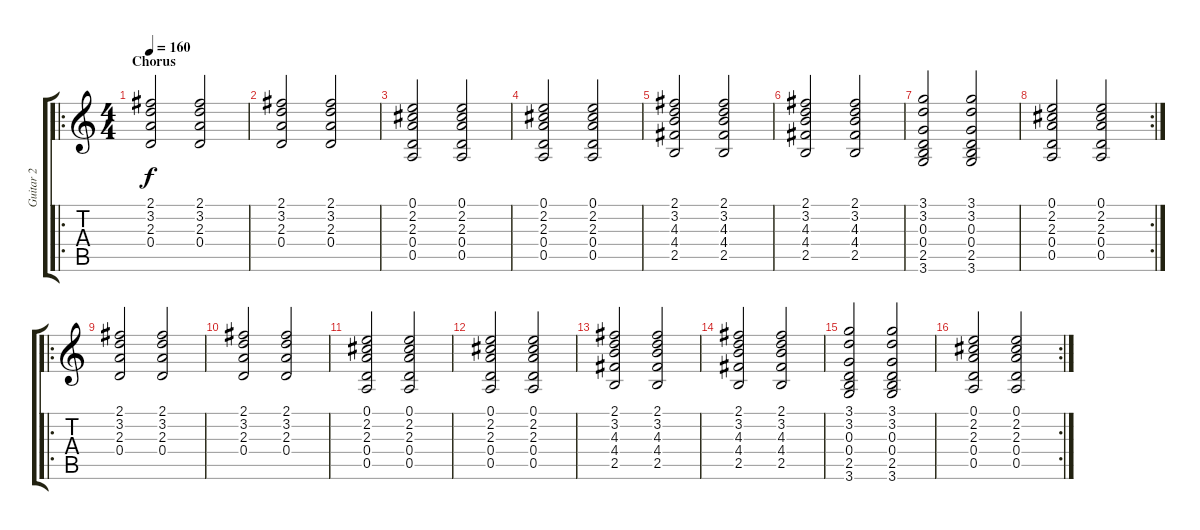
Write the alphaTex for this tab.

\track ("Guitar 2" "Guitar 2") {instrument acousticguitarnylon}
\staff {score tabs}
\tuning (E4 B3 G3 D3 A2 E2) {hide}
\ro
\ts (4 4)
\section ("" "Chorus")
\tempo 160
\clef g2
\ks c
(2.1 3.2 2.3 0.4).2{dy f} (2.1 3.2 2.3 0.4).2 |
(2.1 3.2 2.3 0.4).2 (2.1 3.2 2.3 0.4).2 |
(0.1 2.2 2.3 0.4 0.5).2 (0.1 2.2 2.3 0.4 0.5).2 |
(0.1 2.2 2.3 0.4 0.5).2 (0.1 2.2 2.3 0.4 0.5).2 |
(2.1 3.2 4.3 4.4 2.5).2 (2.1 3.2 4.3 4.4 2.5).2 |
(2.1 3.2 4.3 4.4 2.5).2 (2.1 3.2 4.3 4.4 2.5).2 |
(3.1 3.2 0.3 0.4 2.5 3.6).2 (3.1 3.2 0.3 0.4 2.5 3.6).2 |
\rc 2
(0.1 2.2 2.3 0.4 0.5).2 (0.1 2.2 2.3 0.4 0.5).2 |
\ro
(2.1 3.2 2.3 0.4).2 (2.1 3.2 2.3 0.4).2 |
(2.1 3.2 2.3 0.4).2 (2.1 3.2 2.3 0.4).2 |
(0.1 2.2 2.3 0.4 0.5).2 (0.1 2.2 2.3 0.4 0.5).2 |
(0.1 2.2 2.3 0.4 0.5).2 (0.1 2.2 2.3 0.4 0.5).2 |
(2.1 3.2 4.3 4.4 2.5).2 (2.1 3.2 4.3 4.4 2.5).2 |
(2.1 3.2 4.3 4.4 2.5).2 (2.1 3.2 4.3 4.4 2.5).2 |
(3.1 3.2 0.3 0.4 2.5 3.6).2 (3.1 3.2 0.3 0.4 2.5 3.6).2 |
\rc 2
(0.1 2.2 2.3 0.4 0.5).2 (0.1 2.2 2.3 0.4 0.5).2
